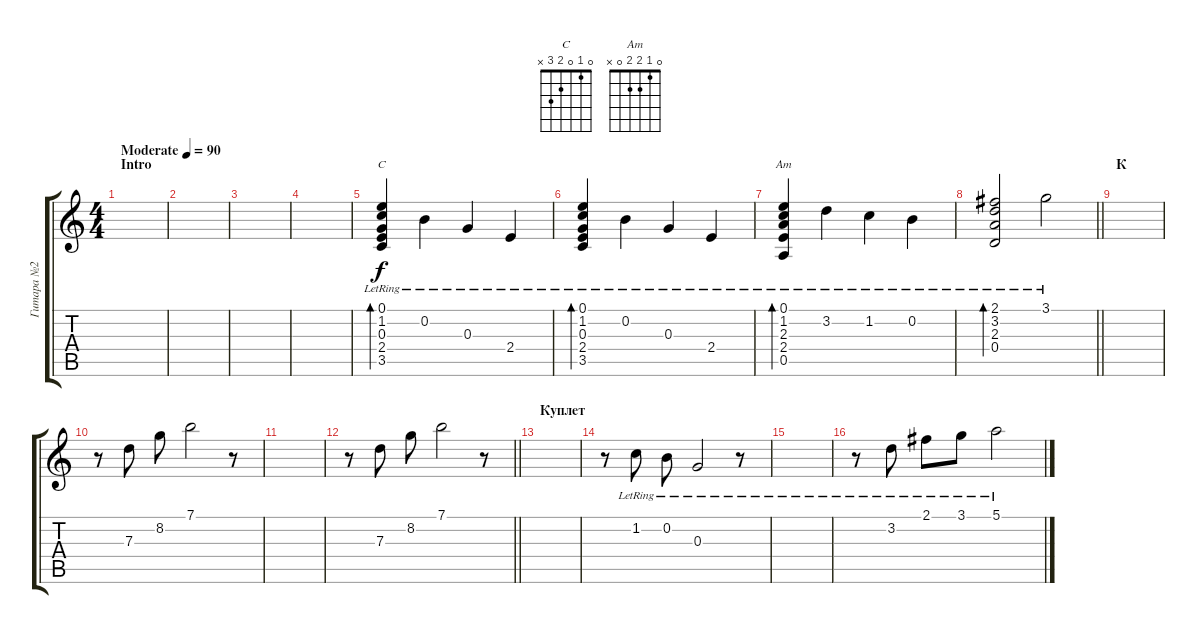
\track ("Гитара №2 " "Гитара №2 ") {instrument acousticguitarsteel}
\staff {score tabs}
\tuning (E4 B3 G3 D3 A2 E2) {hide}
\chord ("C" 0 1 0 2 3 x)
\chord ("Am" 0 1 2 2 0 x)
\ts (4 4)
\section ("" "Intro")
\tempo (90 "Moderate")
\clef g2
\ks c
|
|
|
|
(0.1{lr} 1.2{lr} 0.3{lr} 2.4{lr} 3.5{lr}).4{bd 240 ch "C"} 0.2{lr}.4 0.3{lr}.4 2.4{lr}.4 |
(0.1{lr} 1.2{lr} 0.3{lr} 2.4{lr} 3.5{lr}).4{bd 240} 0.2{lr}.4 0.3{lr}.4 2.4{lr}.4 |
(0.1{lr} 1.2{lr} 2.3{lr} 2.4{lr} 0.5{lr}).4{bd 240 ch "Am"} 3.2{lr}.4 1.2{lr}.4 0.2{lr}.4 |
\barLineRight lightlight
(2.1{lr} 3.2{lr} 2.3{lr} 0.4{lr}).2{bd 240} 3.1{lr}.2 |
\section ("" "К")
|
r.8 7.3.8 8.2.8 7.1.2 r.8 |
|
\barLineRight lightlight
r.8 7.3.8 8.2.8 7.1.2 r.8 |
\section ("" "Куплет")
|
r.8 1.2{lr}.8 0.2{lr}.8 0.3{lr}.2 r.8 |
|
r.8 3.2{lr}.8 2.1{lr}.8 3.1{lr}.8 5.1{lr}.2
